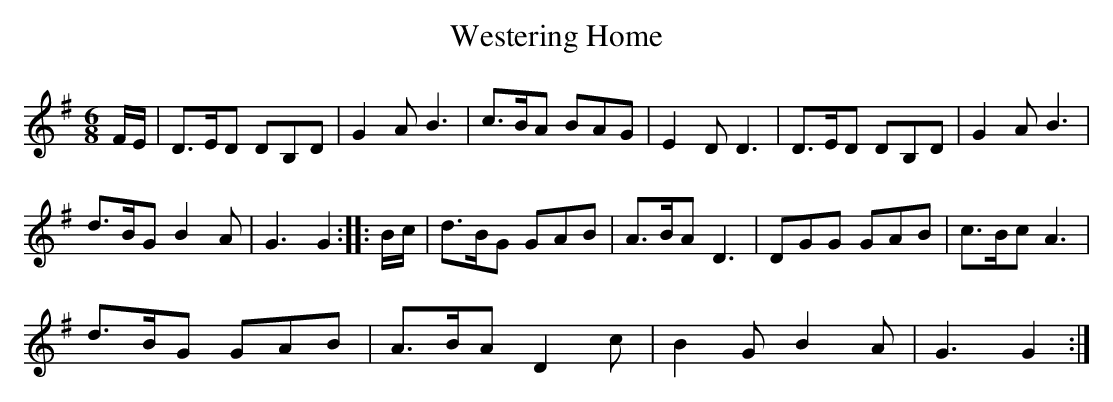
X:1
T:Westering Home
M:6/8
L:1/8
K:G
F/E/|D>ED DB,D|G2 A B3|c>BA BAG|E2 D D3|D>ED DB,D|G2 A B3|
d>BG B2 A|G3 G2::B/c/|d>BG GAB|A>BA D3|DGG GAB|c>Bc A3|
d>BG GAB|A>BA D2 c|B2 G B2 A|G3 G2:|]
